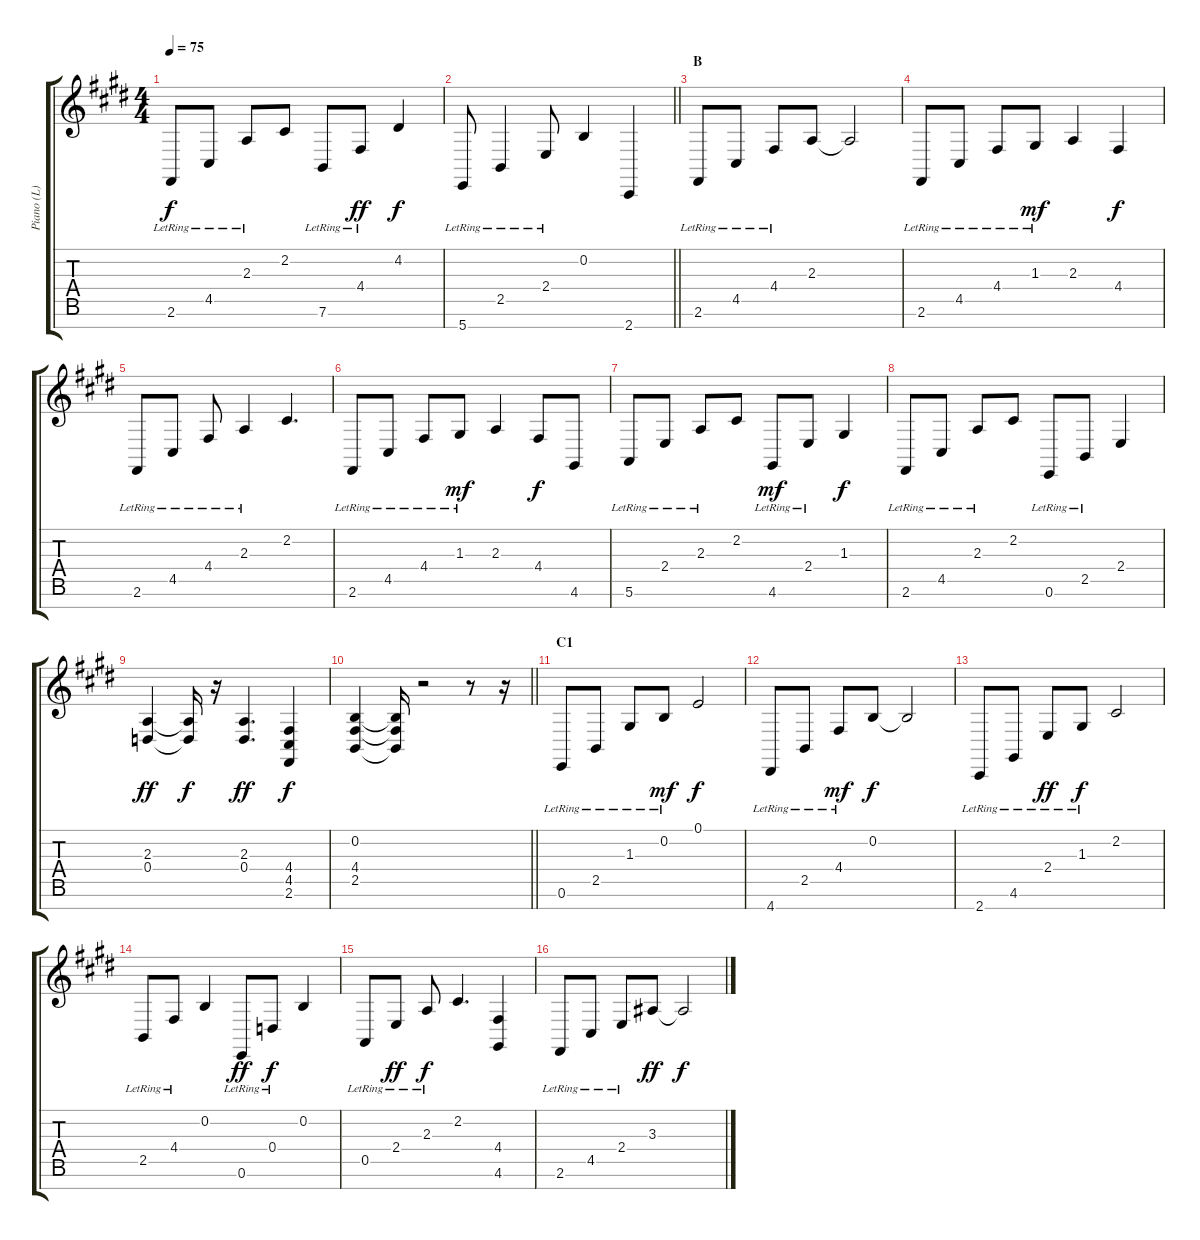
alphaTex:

\track ("Piano (L)" "Piano (L)") {instrument acousticgrandpiano}
\staff {score tabs}
\tuning (E4 B3 G3 D3 A2 E2 B1) {hide}
\ts (4 4)
\tempo 75
\clef g2
\ks e
2.6{lr}.8{dy f} 4.5{lr}.8 2.3{lr}.8 2.2.8 7.6{lr}.8 4.4{lr}.8{dy ff} 4.2.4{dy f} |
\barLineRight lightlight
5.7{lr}.8 2.5{lr}.4 2.4{lr}.8 0.2.4 2.7.4 |
\section ("" "B")
2.6{lr}.8 4.5{lr}.8 4.4{lr}.8 2.3.8 2.3{t}.2 |
2.6{lr}.8 4.5{lr}.8 4.4{lr}.8 1.3{lr}.8{dy mf} 2.3.4 4.4.4{dy f} |
2.6{lr}.8 4.5{lr}.8 4.4{lr}.8 2.3{lr}.4 2.2.4{d} |
2.6{lr}.8 4.5{lr}.8 4.4{lr}.8 1.3{lr}.8{dy mf} 2.3.4 4.4.8{dy f} 4.6.8 |
5.6{lr}.8 2.4{lr}.8 2.3{lr}.8 2.2.8 4.6{lr}.8{dy mf} 2.4{lr}.8 1.3.4{dy f} |
2.6{lr}.8 4.5{lr}.8 2.3{lr}.8 2.2.8 0.6{lr}.8 2.5{lr}.8 2.4.4 |
(2.3 0.4).4{dy ff} (2.3{t} 0.4{t}).16{dy f} r.16 (2.3 0.4).4{d dy ff} (4.4 4.5 2.6).4{dy f} |
\barLineRight lightlight
(0.2 4.4 2.5).4 (0.2{t} 4.4{t} 2.5{t}).16 r.2 r.8 r.16 |
\section ("" "C1")
0.6{lr}.8 2.5{lr}.8 1.3{lr}.8 0.2{lr}.8{dy mf} 0.1.2{dy f} |
4.7{lr}.8 2.5{lr}.8 4.4{lr}.8{dy mf} 0.2.8{dy f} 0.2{t}.2 |
2.7{lr}.8 4.6{lr}.8 2.4{lr}.8{dy ff} 1.3{lr}.8{dy f} 2.2.2 |
2.5{lr}.8 4.4{lr}.8 0.2.4 0.6{lr}.8{dy ff} 0.4{lr}.8{dy f} 0.2.4 |
0.5{lr}.8 2.4{lr}.8{dy ff} 2.3{lr}.8{dy f} 2.2.4{d} (4.4 4.6).4 |
2.6{lr}.8 4.5{lr}.8 2.4{lr}.8 3.3.8{dy ff} 3.3{t}.2{dy f}
